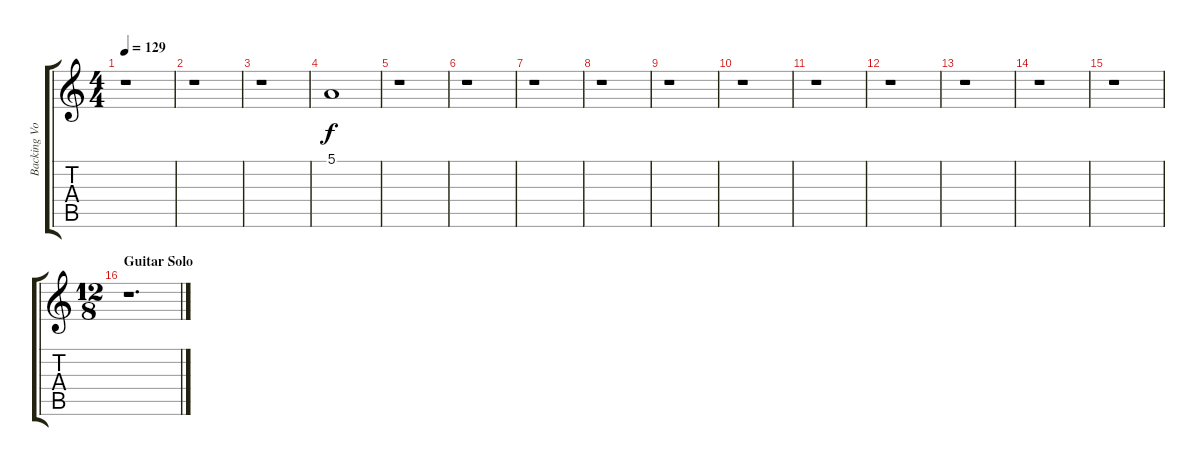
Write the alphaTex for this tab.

\track ("Backing Vocals" "Backing Vo") {instrument bassoon}
\staff {score tabs}
\tuning (E4 B3 G3 D3 A2 D2) {hide}
\ts (4 4)
\tempo 129
\clef g2
\ks c
r.1{dy f} |
r.1 |
r.1 |
5.1.1 |
r.1 |
r.1 |
r.1 |
r.1 |
r.1 |
r.1 |
r.1 |
r.1 |
r.1 |
r.1 |
r.1 |
\ts (12 8)
\section ("" "Guitar Solo")
r.1{d}
